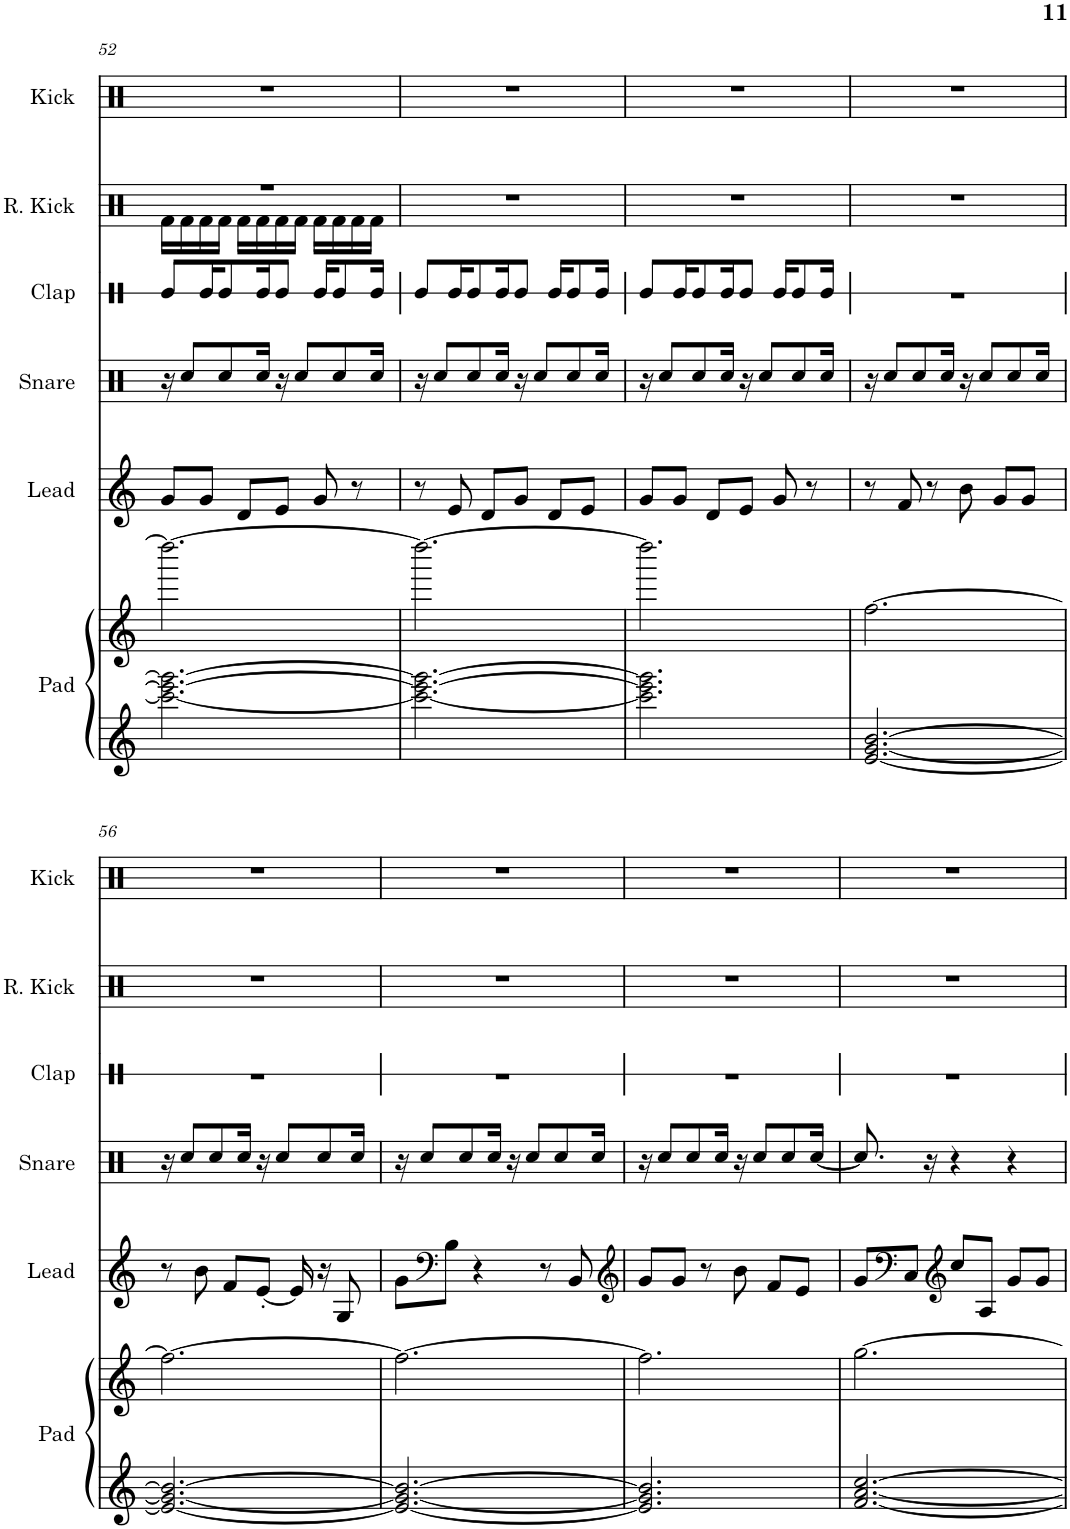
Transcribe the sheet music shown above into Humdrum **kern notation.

**kern	**kern	**kern	**kern	**kern	**kern	**kern
*part6	*part6	*part5	*part4	*part3	*part2	*part1
*staff7	*staff6	*staff5	*staff4	*staff3	*staff2	*staff1
*I"Pad	*	*I"Lead	*I"Snare	*I"Clap	*I"Reverb Kick	*I"Kick
*I'Pad	*	*I'Lead	*I'Snare	*I'Clap	*I'R. Kick	*I'Kick
!!LO:PB:g=z
*clefG2	*clefG2	*clefG2	*clefX	*clefX	*clefX	*clefX
*k[]	*k[]	*k[]	*k[]	*k[]	*k[]	*k[]
*M3/4	*M3/4	*M3/4	*M3/4	*M3/4	*M3/4	*M3/4
=52	=52	=52	=52	=52	=52	=52
*	*	*	*	*	*^	*
2.ccc\_ 2.eee\_ 2.ggg\_	2.dddd\_	8g/L	16r	8Re/L	2.r	16Rf\LL	2.r
.	.	.	8Rcc/L	.	.	16Rf\	.
.	.	8g/J	.	16Re/K	.	16Rf\	.
.	.	.	8Rcc/	8Re/	.	16Rf\JJ	.
.	.	8d/L	.	.	.	16Rf\LL	.
.	.	.	16Rcc/Jk	16Re/K	.	16Rf\	.
.	.	8e/J	16r	8Re/J	.	16Rf\	.
.	.	.	8Rcc/L	.	.	16Rf\JJ	.
.	.	8g/	.	16Re/KL	.	16Rf\LL	.
.	.	.	8Rcc/	8Re/	.	16Rf\	.
.	.	8r	.	.	.	16Rf\	.
.	.	.	16Rcc/Jk	16Re/Jk	.	16Rf\JJ	.
*	*	*	*	*	*v	*v	*
=53	=53	=53	=53	=53	=53	=53
2.ccc\_ 2.eee\_ 2.ggg\_	2.dddd\_	8r	16r	8Re/L	2.r	2.r
.	.	.	8Rcc/L	.	.	.
.	.	8e/	.	16Re/K	.	.
.	.	.	8Rcc/	8Re/	.	.
.	.	8d/L	.	.	.	.
.	.	.	16Rcc/Jk	16Re/K	.	.
.	.	8g/J	16r	8Re/J	.	.
.	.	.	8Rcc/L	.	.	.
.	.	8d/L	.	16Re/KL	.	.
.	.	.	8Rcc/	8Re/	.	.
.	.	8e/J	.	.	.	.
.	.	.	16Rcc/Jk	16Re/Jk	.	.
=54	=54	=54	=54	=54	=54	=54
2.ccc\] 2.eee\] 2.ggg\]	2.dddd\]	8g/L	16r	8Re/L	2.r	2.r
.	.	.	8Rcc/L	.	.	.
.	.	8g/J	.	16Re/K	.	.
.	.	.	8Rcc/	8Re/	.	.
.	.	8d/L	.	.	.	.
.	.	.	16Rcc/Jk	16Re/K	.	.
.	.	8e/J	16r	8Re/J	.	.
.	.	.	8Rcc/L	.	.	.
.	.	8g/	.	16Re/KL	.	.
.	.	.	8Rcc/	8Re/	.	.
.	.	8r	.	.	.	.
.	.	.	16Rcc/Jk	16Re/Jk	.	.
=55	=55	=55	=55	=55	=55	=55
[2.e/ [2.g/ [2.b/	[2.ff\	8r	16r	2.r	2.r	2.r
.	.	.	8Rcc/L	.	.	.
.	.	8f/	.	.	.	.
.	.	.	8Rcc/	.	.	.
.	.	8r	.	.	.	.
.	.	.	16Rcc/Jk	.	.	.
.	.	8b\	16r	.	.	.
.	.	.	8Rcc/L	.	.	.
.	.	8g/L	.	.	.	.
.	.	.	8Rcc/	.	.	.
.	.	8g/J	.	.	.	.
.	.	.	16Rcc/Jk	.	.	.
!!LO:LB:g=z
=56	=56	=56	=56	=56	=56	=56
2.e/_ 2.g/_ 2.b/_	2.ff\_	8r	16r	2.r	2.r	2.r
.	.	.	8Rcc/L	.	.	.
.	.	8b\	.	.	.	.
.	.	.	8Rcc/	.	.	.
.	.	8f/L	.	.	.	.
.	.	.	16Rcc/Jk	.	.	.
.	.	[8e'/J	16r	.	.	.
.	.	.	8Rcc/L	.	.	.
.	.	16e/]	.	.	.	.
.	.	16r	8Rcc/	.	.	.
.	.	8G/	.	.	.	.
.	.	.	16Rcc/Jk	.	.	.
=57	=57	=57	=57	=57	=57	=57
2.e/_ 2.g/_ 2.b/_	2.ff\_	8g\L	16r	2.r	2.r	2.r
.	.	.	8Rcc/L	.	.	.
*	*	*clefF4	*	*	*	*
.	.	8B\J	.	.	.	.
.	.	.	8Rcc/	.	.	.
.	.	4r	.	.	.	.
.	.	.	16Rcc/Jk	.	.	.
.	.	.	16r	.	.	.
.	.	.	8Rcc/L	.	.	.
.	.	8r	.	.	.	.
.	.	.	8Rcc/	.	.	.
.	.	8BB/	.	.	.	.
.	.	.	16Rcc/Jk	.	.	.
=58	=58	=58	=58	=58	=58	=58
*	*	*clefG2	*	*	*	*
2.e/] 2.g/] 2.b/]	2.ff\]	8g/L	16r	2.r	2.r	2.r
.	.	.	8Rcc/L	.	.	.
.	.	8g/J	.	.	.	.
.	.	.	8Rcc/	.	.	.
.	.	8r	.	.	.	.
.	.	.	16Rcc/Jk	.	.	.
.	.	8b\	16r	.	.	.
.	.	.	8Rcc/L	.	.	.
.	.	8f/L	.	.	.	.
.	.	.	8Rcc/	.	.	.
.	.	8e/J	.	.	.	.
.	.	.	[16Rcc/Jk	.	.	.
=59	=59	=59	=59	=59	=59	=59
[2.f/ [2.a/ [2.cc/	[2.gg\	8g/L	8.Rcc/]	2.r	2.r	2.r
*	*	*clefF4	*	*	*	*
.	.	8C/J	.	.	.	.
.	.	.	16r	.	.	.
*	*	*clefG2	*	*	*	*
.	.	8cc/L	4r	.	.	.
.	.	8A/J	.	.	.	.
.	.	8g/L	4r	.	.	.
.	.	8g/J	.	.	.	.
=	=	=	=	=	=	=
*-	*-	*-	*-	*-	*-	*-
